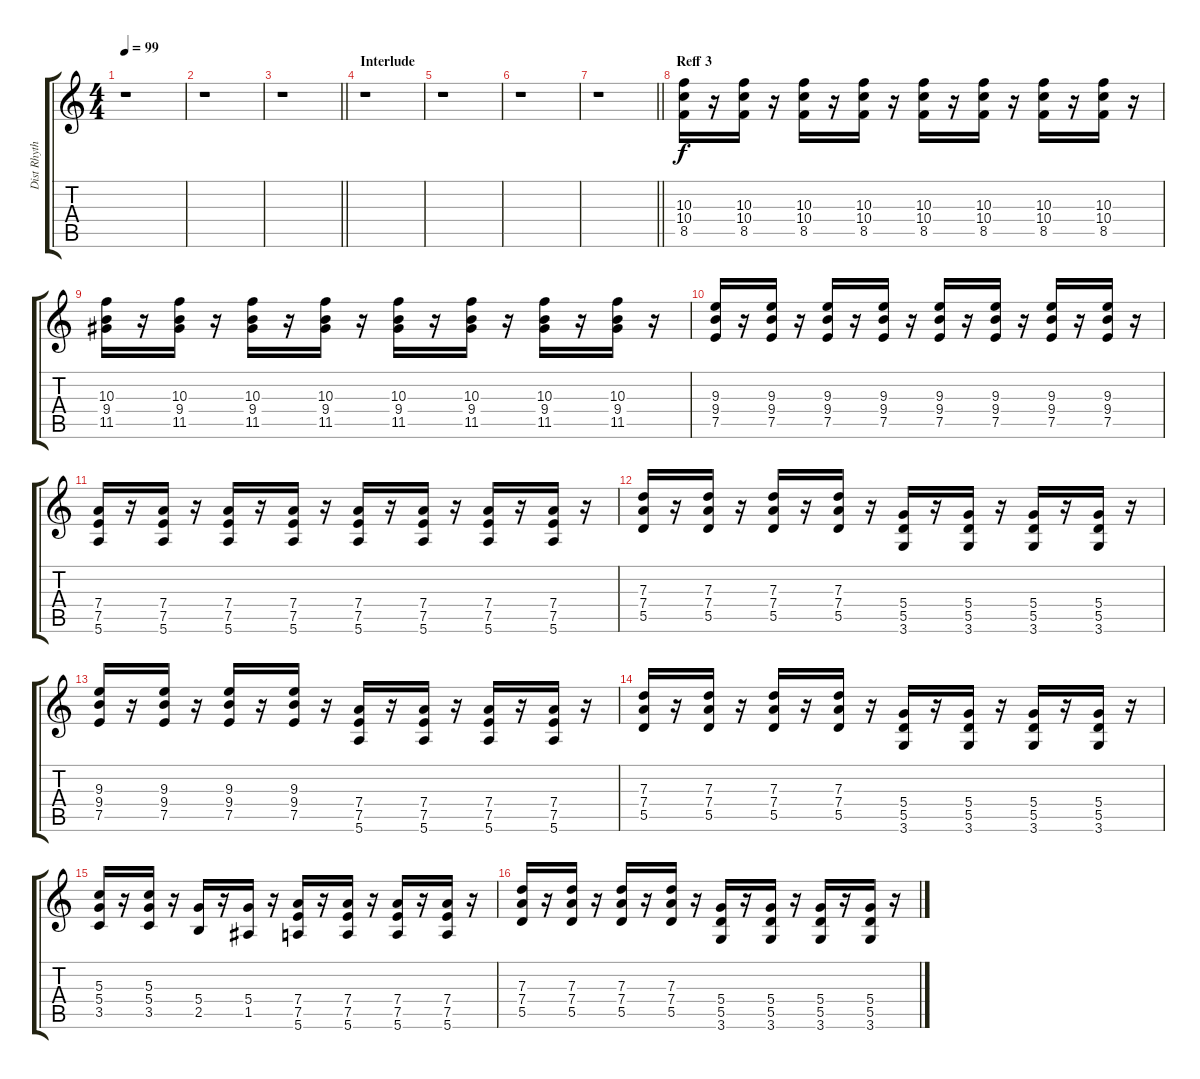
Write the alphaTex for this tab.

\track ("Dist Rhythm" "Dist Rhyth") {instrument distortionguitar}
\staff {score tabs}
\tuning (E4 B3 G3 D3 A2 E2) {hide}
\ts (4 4)
\tempo 99
\clef g2
\ks c
r.1{dy f} |
r.1 |
\barLineRight lightlight
r.1 |
\section ("" "Interlude")
r.1 |
r.1 |
r.1 |
\barLineRight lightlight
r.1 |
\section ("" "Reff 3")
(10.3 10.4 8.5).16 r.16 (10.3 10.4 8.5).16 r.16 (10.3 10.4 8.5).16 r.16 (10.3 10.4 8.5).16 r.16 (10.3 10.4 8.5).16 r.16 (10.3 10.4 8.5).16 r.16 (10.3 10.4 8.5).16 r.16 (10.3 10.4 8.5).16 r.16 |
(10.3 9.4 11.5).16 r.16 (10.3 9.4 11.5).16 r.16 (10.3 9.4 11.5).16 r.16 (10.3 9.4 11.5).16 r.16 (10.3 9.4 11.5).16 r.16 (10.3 9.4 11.5).16 r.16 (10.3 9.4 11.5).16 r.16 (10.3 9.4 11.5).16 r.16 |
(9.3 9.4 7.5).16 r.16 (9.3 9.4 7.5).16 r.16 (9.3 9.4 7.5).16 r.16 (9.3 9.4 7.5).16 r.16 (9.3 9.4 7.5).16 r.16 (9.3 9.4 7.5).16 r.16 (9.3 9.4 7.5).16 r.16 (9.3 9.4 7.5).16 r.16 |
(7.4 7.5 5.6).16 r.16 (7.4 7.5 5.6).16 r.16 (7.4 7.5 5.6).16 r.16 (7.4 7.5 5.6).16 r.16 (7.4 7.5 5.6).16 r.16 (7.4 7.5 5.6).16 r.16 (7.4 7.5 5.6).16 r.16 (7.4 7.5 5.6).16 r.16 |
(7.3 7.4 5.5).16 r.16 (7.3 7.4 5.5).16 r.16 (7.3 7.4 5.5).16 r.16 (7.3 7.4 5.5).16 r.16 (5.4 5.5 3.6).16 r.16 (5.4 5.5 3.6).16 r.16 (5.4 5.5 3.6).16 r.16 (5.4 5.5 3.6).16 r.16 |
(9.3 9.4 7.5).16 r.16 (9.3 9.4 7.5).16 r.16 (9.3 9.4 7.5).16 r.16 (9.3 9.4 7.5).16 r.16 (7.4 7.5 5.6).16 r.16 (7.4 7.5 5.6).16 r.16 (7.4 7.5 5.6).16 r.16 (7.4 7.5 5.6).16 r.16 |
(7.3 7.4 5.5).16 r.16 (7.3 7.4 5.5).16 r.16 (7.3 7.4 5.5).16 r.16 (7.3 7.4 5.5).16 r.16 (5.4 5.5 3.6).16 r.16 (5.4 5.5 3.6).16 r.16 (5.4 5.5 3.6).16 r.16 (5.4 5.5 3.6).16 r.16 |
(5.3 5.4 3.5).16 r.16 (5.3 5.4 3.5).16 r.16 (5.4 2.5).16 r.16 (5.4 1.5).16 r.16 (7.4 7.5 5.6).16 r.16 (7.4 7.5 5.6).16 r.16 (7.4 7.5 5.6).16 r.16 (7.4 7.5 5.6).16 r.16 |
(7.3 7.4 5.5).16 r.16 (7.3 7.4 5.5).16 r.16 (7.3 7.4 5.5).16 r.16 (7.3 7.4 5.5).16 r.16 (5.4 5.5 3.6).16 r.16 (5.4 5.5 3.6).16 r.16 (5.4 5.5 3.6).16 r.16 (5.4 5.5 3.6).16 r.16
